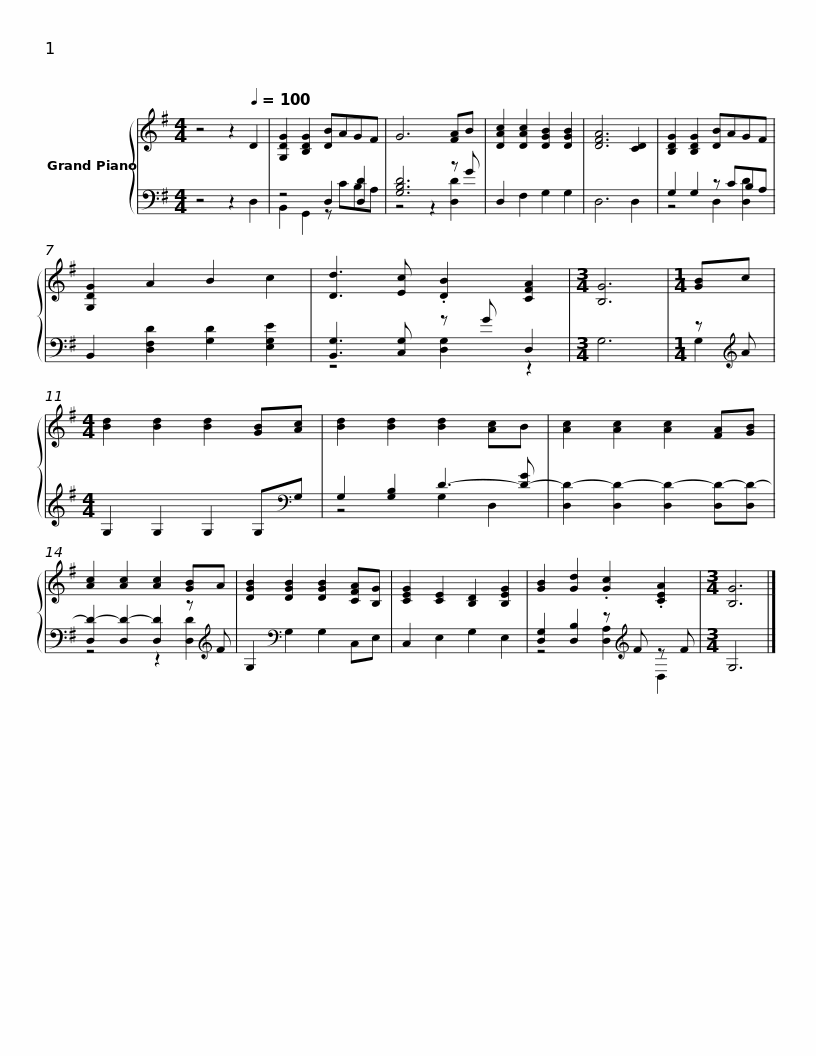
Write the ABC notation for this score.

X:1
%%score { 1 | ( 2 3 ) }
L:1/8
M:4/4
I:linebreak $
K:G
V:1 treble
V:2 bass
V:3 bass
V:1
 z4 z2[Q:1/4=100] D2 | [G,DG]2 [B,DG]2 [DB]AGF | G6 [FA]B | [DAc]2 [DAc]2 [DGB]2 [DGB]2 | [DFA]6 [CD]2 | %5
 [B,DG]2 [B,DG]2 [DB]AGF | [G,DG]2 A2 B2 c2 |$ [Dd]3 [Ec] .[DB]2 [CFA]2 |[M:3/4] [B,G]6 |[M:1/4] [GB]c | %10
[M:4/4] [Bd]2 [Bd]2 [Bd]2 [GB][Ac] | [Bd]2 [Bd]2 [Bd]2 [Ac]B | [Ac]2 [Ac]2 [Ac]2 [FA][GB] |$ [Ac]2 [Ac]2 [Ac]2 [GB]A | [DGB]2 [DGB]2 [DGB]2 [CFA][B,G] | %15
 [CEG]2 [CE]2 [B,D]2 [B,EG]2 | [GB]2 [Gd]2 .[Gc]2 .[CEA]2 |[M:3/4] [B,G]6 |] %18
V:2
 z4 z2 D,2 | z4 D,2 [D,D]2 | [G,B,D]6 z G | D,2 F,2 G,2 G,2 | D,6 D,2 | %5
 G,2 G,2 z CB,A, | B,,2 [D,F,D]2 [G,D]2 [E,G,E]2 |$ [B,,G,]3 [C,G,] z G D,2 |[M:3/4] G,6 |[M:1/4] z[K:treble] A | %10
[M:4/4] G,2 G,2 G,2 G,[K:bass]G, | G,2 [G,B,]2 D3- [D-G] | [D,D-]2 [D,D-]2 [D,D-]2 [D,D-][D,D-] |$ [D,D-]2 [D,D-]2 [D,D]2 z[K:treble] F | G,2[K:bass] G,2 G,2 C,E, | %15
 C,2 E,2 G,2 E,2 | [D,G,]2 [D,B,]2 z[K:treble] F z F |[M:3/4] G,6 |] %18
V:3
 x8 | B,,2 G,,2 z CB,A, | z4 z2 [D,D]2 | x8 | x8 | %5
 z4 D,2 [D,D]2 | x8 |$ z4 [D,G,]2 z2 |[M:3/4] x6 |[M:1/4] G,2[K:treble] | %10
[M:4/4] x7[K:bass] x | z4 G,2 D,2 | x8 |$ z4 z2 [D,D]2[K:treble] | x2[K:bass] x6 | %15
 x8 | z4 [D,A,]2[K:treble] D,2 |[M:3/4] x6 |] %18
